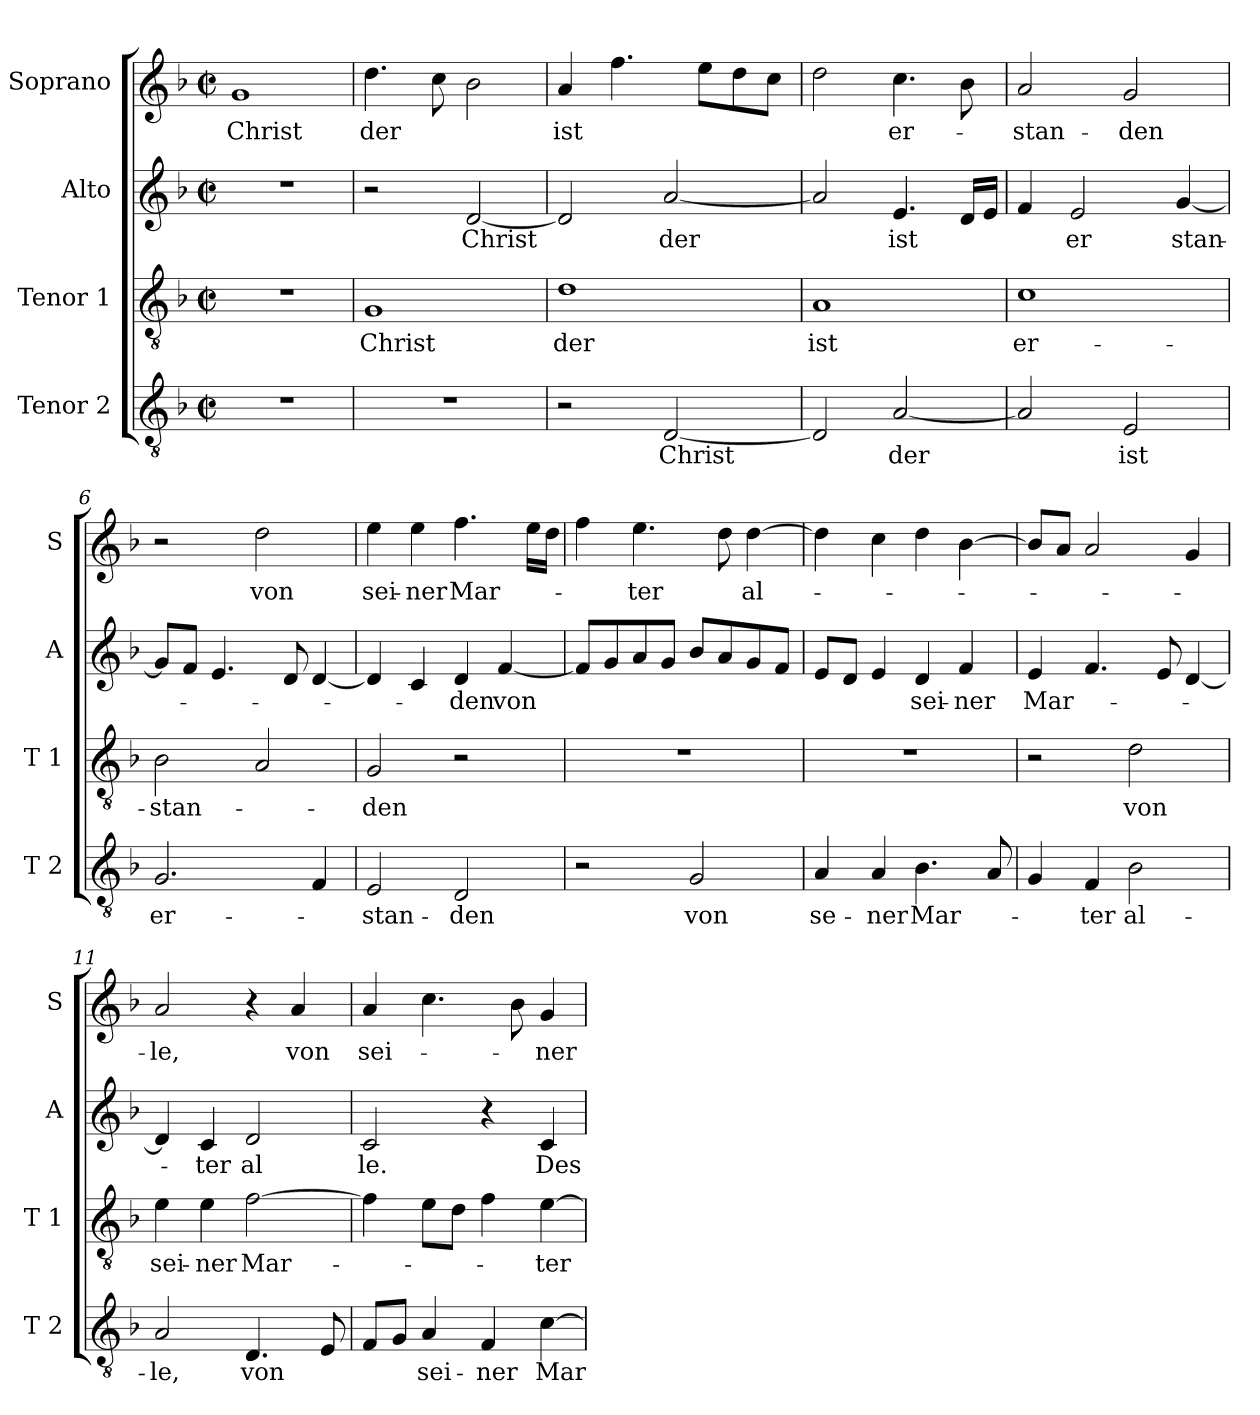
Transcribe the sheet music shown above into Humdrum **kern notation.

**kern	**text	**kern	**text	**kern	**text	**kern	**text
*part4	*part4	*part3	*part3	*part2	*part2	*part1	*part1
*staff4	*staff4	*staff3	*staff3	*staff2	*staff2	*staff1	*staff1
*I"Tenor 2	*	*I"Tenor 1	*	*I"Alto	*	*I"Soprano	*
*I'T 2	*	*I'T 1	*	*I'A	*	*I'S	*
*clefGv2	*	*clefGv2	*	*clefG2	*	*clefG2	*
*k[b-]	*	*k[b-]	*	*k[b-]	*	*k[b-]	*
*F:	*	*F:	*	*F:	*	*F:	*
*M2/2	*	*M2/2	*	*M2/2	*	*M2/2	*
*met(c|)	*	*met(c|)	*	*met(c|)	*	*met(c|)	*
=1	=1	=1	=1	=1	=1	=1	=1
!	!	!	!	!	!	!	!LO:LY:b
1r	.	1r	.	1r	.	1g	Christ
=2	=2	=2	=2	=2	=2	=2	=2
!	!	!	!LO:LY:b	!	!	!	!LO:LY:b
1r	.	1G	Christ	2r	.	4.dd\	der
.	.	.	.	.	.	8cc\	.
!	!	!	!	!	!LO:LY:b	!	!
.	.	.	.	[2d/	Christ	2b-\	.
=3	=3	=3	=3	=3	=3	=3	=3
!	!	!	!LO:LY:b	!	!	!	!LO:LY:b
2r	.	1d	der	2d/]	.	4a/	ist
.	.	.	.	.	.	4.ff\	.
!	!LO:LY:b	!	!	!	!LO:LY:b	!	!
[2D/	Christ	.	.	[2a/	der	.	.
.	.	.	.	.	.	8ee\L	.
.	.	.	.	.	.	8dd\	.
.	.	.	.	.	.	8cc\J	.
=4	=4	=4	=4	=4	=4	=4	=4
!	!	!	!LO:LY:b	!	!	!	!
2D/]	.	1A	ist	2a/]	.	2dd\	.
!	!LO:LY:b	!	!	!	!LO:LY:b	!	!LO:LY:b
[2A/	der	.	.	4.e/	ist	4.cc\	er-
.	.	.	.	16d/LL	.	8b-\	.
.	.	.	.	16e/JJ	.	.	.
=5	=5	=5	=5	=5	=5	=5	=5
!	!	!	!LO:LY:b	!	!	!	!LO:LY:b
2A/]	.	1c	er-	4f/	.	2a/	-stan-
!	!	!	!	!	!LO:LY:b	!	!
.	.	.	.	2e/	er	.	.
!	!LO:LY:b	!	!	!	!	!	!LO:LY:b
2E/	ist	.	.	.	.	2g/	-den
!	!	!	!	!	!LO:LY:b	!	!
.	.	.	.	[4g/	stan-	.	.
=6	=6	=6	=6	=6	=6	=6	=6
!	!LO:LY:b	!	!LO:LY:b	!	!	!	!
2.G/	er-	2B-\	-stan-	8g/L]	.	2r	.
.	.	.	.	8f/J	.	.	.
.	.	.	.	4.e/	.	.	.
!	!	!	!	!	!	!	!LO:LY:b
.	.	2A/	.	.	.	2dd\	von
.	.	.	.	8d/	.	.	.
4F/	.	.	.	[4d/	.	.	.
!!LO:LB:g=z
=7	=7	=7	=7	=7	=7	=7	=7
!	!LO:LY:b	!	!LO:LY:b	!	!	!	!LO:LY:b
2E/	-stan-	2G/	-den	4d/]	.	4ee\	sei-
!	!	!	!	!	!	!	!LO:LY:b
.	.	.	.	4c/	.	4ee\	-ner
!	!LO:LY:b	!	!	!	!LO:LY:b	!	!LO:LY:b
2D/	-den	2r	.	4d/	-den	4.ff\	Mar-
!	!	!	!	!	!LO:LY:b	!	!
.	.	.	.	[4f/	von	.	.
.	.	.	.	.	.	16ee\LL	.
.	.	.	.	.	.	16dd\JJ	.
=8	=8	=8	=8	=8	=8	=8	=8
2r	.	1r	.	8f/L]	.	4ff\	.
.	.	.	.	8g/	.	.	.
!	!	!	!	!	!	!	!LO:LY:b
.	.	.	.	8a/	.	4.ee\	-ter
.	.	.	.	8g/J	.	.	.
!	!LO:LY:b	!	!	!	!	!	!
2G/	von	.	.	8b-/L	.	.	.
.	.	.	.	8a/	.	8dd\	.
!	!	!	!	!	!	!	!LO:LY:b
.	.	.	.	8g/	.	[4dd\	al-
.	.	.	.	8f/J	.	.	.
=9	=9	=9	=9	=9	=9	=9	=9
!	!LO:LY:b	!	!	!	!	!	!
4A/	se-	1r	.	8e/L	.	4dd\]	.
.	.	.	.	8d/J	.	.	.
!	!LO:LY:b	!	!	!	!	!	!
4A/	-ner	.	.	4e/	.	4cc\	.
!	!LO:LY:b	!	!	!	!LO:LY:b	!	!
4.B-\	Mar-	.	.	4d/	sei-	4dd\	.
!	!	!	!	!	!LO:LY:b	!	!
.	.	.	.	4f/	-ner	[4b-\	.
8A/	.	.	.	.	.	.	.
=10	=10	=10	=10	=10	=10	=10	=10
!	!	!	!	!	!LO:LY:b	!	!
4G/	.	2r	.	4e/	Mar-	8b-/L]	.
.	.	.	.	.	.	8a/J	.
!	!LO:LY:b	!	!	!	!	!	!
4F/	-ter	.	.	4.f/	.	2a/	.
!	!LO:LY:b	!	!LO:LY:b	!	!	!	!
2B-\	al-	2d\	von	.	.	.	.
.	.	.	.	8e/	.	.	.
.	.	.	.	[4d/	.	4g/	.
=11	=11	=11	=11	=11	=11	=11	=11
!	!LO:LY:b	!	!LO:LY:b	!	!	!	!LO:LY:b
2A/	-le,	4e\	sei-	4d/]	.	2a/	-le,
!	!	!	!LO:LY:b	!	!LO:LY:b	!	!
.	.	4e\	-ner	4c/	-ter	.	.
!	!LO:LY:b	!	!LO:LY:b	!	!LO:LY:b	!	!
4.D/	von	[2f\	Mar-	2d/	al	4r	.
!	!	!	!	!	!	!	!LO:LY:b
.	.	.	.	.	.	4a/	von
8E/	.	.	.	.	.	.	.
=12	=12	=12	=12	=12	=12	=12	=12
!	!	!	!	!	!LO:LY:b	!	!LO:LY:b
8F/L	.	4f\]	.	2c/	le.	4a/	sei-
8G/J	.	.	.	.	.	.	.
!	!LO:LY:b	!	!	!	!	!	!
4A/	sei-	8e\L	.	.	.	4.cc\	.
.	.	8d\J	.	.	.	.	.
!	!LO:LY:b	!	!	!	!	!	!
4F/	-ner	4f\	.	4r	.	.	.
.	.	.	.	.	.	8b-\	.
!	!LO:LY:b	!	!LO:LY:b	!	!LO:LY:b	!	!LO:LY:b
[4c\	Mar-	[4e\	-ter	4c/	Des	4g/	-ner
=	=	=	=	=	=	=	=
*-	*-	*-	*-	*-	*-	*-	*-
